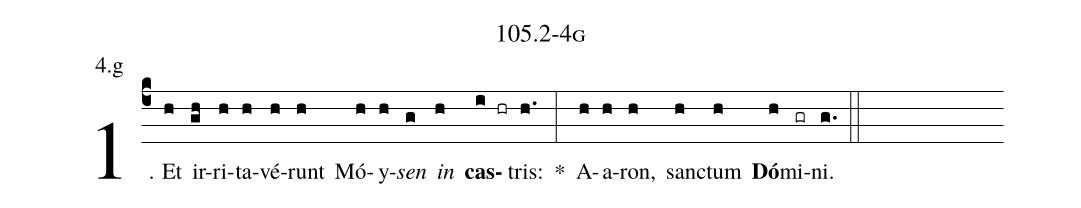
name: 105.2-4g;
annotation: 4.g;
%%
(c4)1. Et(h) ir(gh)ri(h)ta(h)vé(h)runt(h) Mó(h)y(h)<i>sen</i>(g) <i>in</i>(h) <b>cas</b>(i hr)tris:(h.) *(:) A(h)a(h)ron,(h) sanc(h)tum(h) <b>Dó</b>(h)mi(gr)ni.(g.) (::)


%E(h) u(h) o(h) u(h) a(h) e.(g.) (::)
